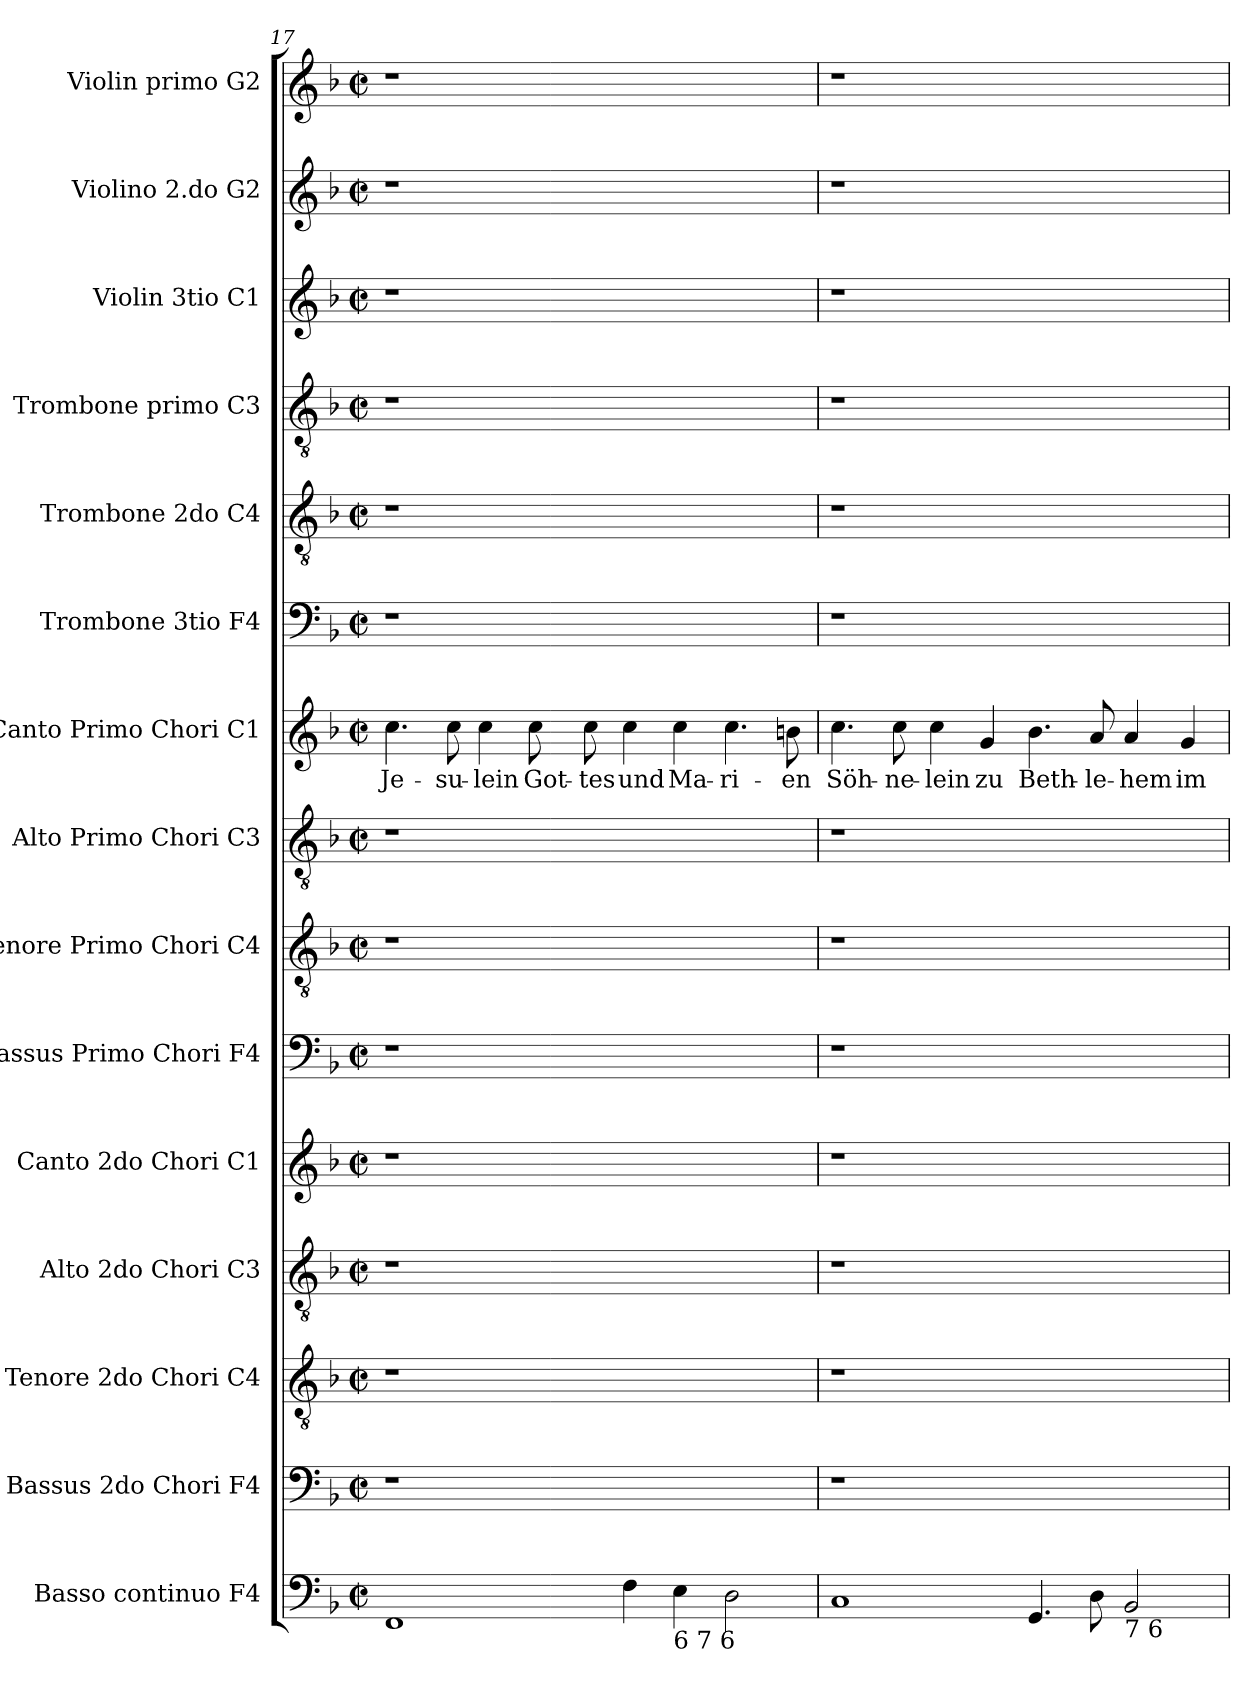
**kern	**kern	**kern	**kern	**kern	**kern	**kern	**kern	**kern	**text	**kern	**kern	**kern	**kern	**kern	**kern
*part15	*part14	*part13	*part12	*part11	*part10	*part9	*part8	*part7	*part7	*part6	*part5	*part4	*part3	*part2	*part1
*staff15	*staff14	*staff13	*staff12	*staff11	*staff10	*staff9	*staff8	*staff7	*staff7	*staff6	*staff5	*staff4	*staff3	*staff2	*staff1
*I"Basso continuo F4	*I"Bassus  2do Chori F4	*I"Tenore 2do Chori C4	*I"Alto 2do Chori C3	*I"Canto 2do Chori C1	*I"Bassus Primo Chori F4	*I"Tenore Primo Chori C4	*I"Alto Primo Chori C3	*I"Canto Primo Chori C1	*	*I"Trombone 3tio F4	*I"Trombone 2do C4	*I"Trombone primo C3	*I"Violin 3tio C1	*I"Violino 2.do G2	*I"Violin primo G2
*I'BC	*I'B/Ch2	*I'T/Ch2	*I'A/Ch2	*I'C/Ch2	*I'B/Ch1	*I'T/Ch1	*I'A/Ch1	*I'C/Ch1	*	*I'Tr3	*I'Tr2	*I'Tr1	*I'Vl3	*I'Vl2	*I'Vl1
!!LO:PB:g=z
*clefF4	*clefF4	*clefGv2	*clefGv2	*clefG2	*clefF4	*clefGv2	*clefGv2	*clefG2	*	*clefF4	*clefGv2	*clefGv2	*clefG2	*clefG2	*clefG2
*k[b-]	*k[b-]	*k[b-]	*k[b-]	*k[b-]	*k[b-]	*k[b-]	*k[b-]	*k[b-]	*	*k[b-]	*k[b-]	*k[b-]	*k[b-]	*k[b-]	*k[b-]
*F:	*F:	*F:	*F:	*F:	*F:	*F:	*F:	*F:	*	*F:	*F:	*F:	*F:	*F:	*F:
*M2/2	*M2/2	*M2/2	*M2/2	*M2/2	*M2/2	*M2/2	*M2/2	*M2/2	*	*M2/2	*M2/2	*M2/2	*M2/2	*M2/2	*M2/2
*met(c|)	*met(c|)	*met(c|)	*met(c|)	*met(c|)	*met(c|)	*met(c|)	*met(c|)	*met(c|)	*	*met(c|)	*met(c|)	*met(c|)	*met(c|)	*met(c|)	*met(c|)
=17	=17	=17	=17	=17	=17	=17	=17	=17	=17	=17	=17	=17	=17	=17	=17
!	!	!	!	!	!	!	!	!	!LO:LY:b	!	!	!	!	!	!
1FF	1r	1r	1r	1r	1r	1r	1r	4.cc\	Je-	1r	1r	1r	1r	1r	1r
!	!	!	!	!	!	!	!	!	!LO:LY:b	!	!	!	!	!	!
.	.	.	.	.	.	.	.	8cc\	-su-	.	.	.	.	.	.
!	!	!	!	!	!	!	!	!	!LO:LY:b	!	!	!	!	!	!
.	.	.	.	.	.	.	.	4cc\	-lein	.	.	.	.	.	.
!	!	!	!	!	!	!	!	!	!LO:LY:b	!	!	!	!	!	!
.	.	.	.	.	.	.	.	8cc\	Got-	.	.	.	.	.	.
!	!	!	!	!	!	!	!	!	!LO:LY:b	!	!	!	!	!	!
.	.	.	.	.	.	.	.	8cc\	-tes	.	.	.	.	.	.
!	!	!	!	!	!	!	!	!	!LO:LY:b	!	!	!	!	!	!
4F\	1ryy	1ryy	1ryy	1ryy	1ryy	1ryy	1ryy	4cc\	und	1ryy	1ryy	1ryy	1ryy	1ryy	1ryy
!LO:TX:b:t=6 7 6	!	!	!	!	!	!	!	!	!	!	!	!	!	!	!
!	!	!	!	!	!	!	!	!	!LO:LY:b	!	!	!	!	!	!
4E\	.	.	.	.	.	.	.	4cc\	Ma-	.	.	.	.	.	.
!	!	!	!	!	!	!	!	!	!LO:LY:b	!	!	!	!	!	!
2D\	.	.	.	.	.	.	.	4.cc\	-ri-	.	.	.	.	.	.
!	!	!	!	!	!	!	!	!	!LO:LY:b	!	!	!	!	!	!
.	.	.	.	.	.	.	.	8bn\	-en	.	.	.	.	.	.
=18	=18	=18	=18	=18	=18	=18	=18	=18	=18	=18	=18	=18	=18	=18	=18
!	!	!	!	!	!	!	!	!	!LO:LY:b	!	!	!	!	!	!
1C	1r	1r	1r	1r	1r	1r	1r	4.cc\	Söh-	1r	1r	1r	1r	1r	1r
!	!	!	!	!	!	!	!	!	!LO:LY:b	!	!	!	!	!	!
.	.	.	.	.	.	.	.	8cc\	-ne-	.	.	.	.	.	.
!	!	!	!	!	!	!	!	!	!LO:LY:b	!	!	!	!	!	!
.	.	.	.	.	.	.	.	4cc\	-lein	.	.	.	.	.	.
!	!	!	!	!	!	!	!	!	!LO:LY:b	!	!	!	!	!	!
.	.	.	.	.	.	.	.	4g/	zu	.	.	.	.	.	.
!	!	!	!	!	!	!	!	!	!LO:LY:b	!	!	!	!	!	!
4.GG/	1ryy	1ryy	1ryy	1ryy	1ryy	1ryy	1ryy	4.b-\	Beth-	1ryy	1ryy	1ryy	1ryy	1ryy	1ryy
!	!	!	!	!	!	!	!	!	!LO:LY:b	!	!	!	!	!	!
8D\	.	.	.	.	.	.	.	8a/	-le-	.	.	.	.	.	.
!LO:TX:b:t=7 6	!	!	!	!	!	!	!	!	!	!	!	!	!	!	!
!	!	!	!	!	!	!	!	!	!LO:LY:b	!	!	!	!	!	!
2BB-/	.	.	.	.	.	.	.	4a/	-hem	.	.	.	.	.	.
!	!	!	!	!	!	!	!	!	!LO:LY:b	!	!	!	!	!	!
.	.	.	.	.	.	.	.	4g/	im	.	.	.	.	.	.
=	=	=	=	=	=	=	=	=	=	=	=	=	=	=	=
*-	*-	*-	*-	*-	*-	*-	*-	*-	*-	*-	*-	*-	*-	*-	*-
